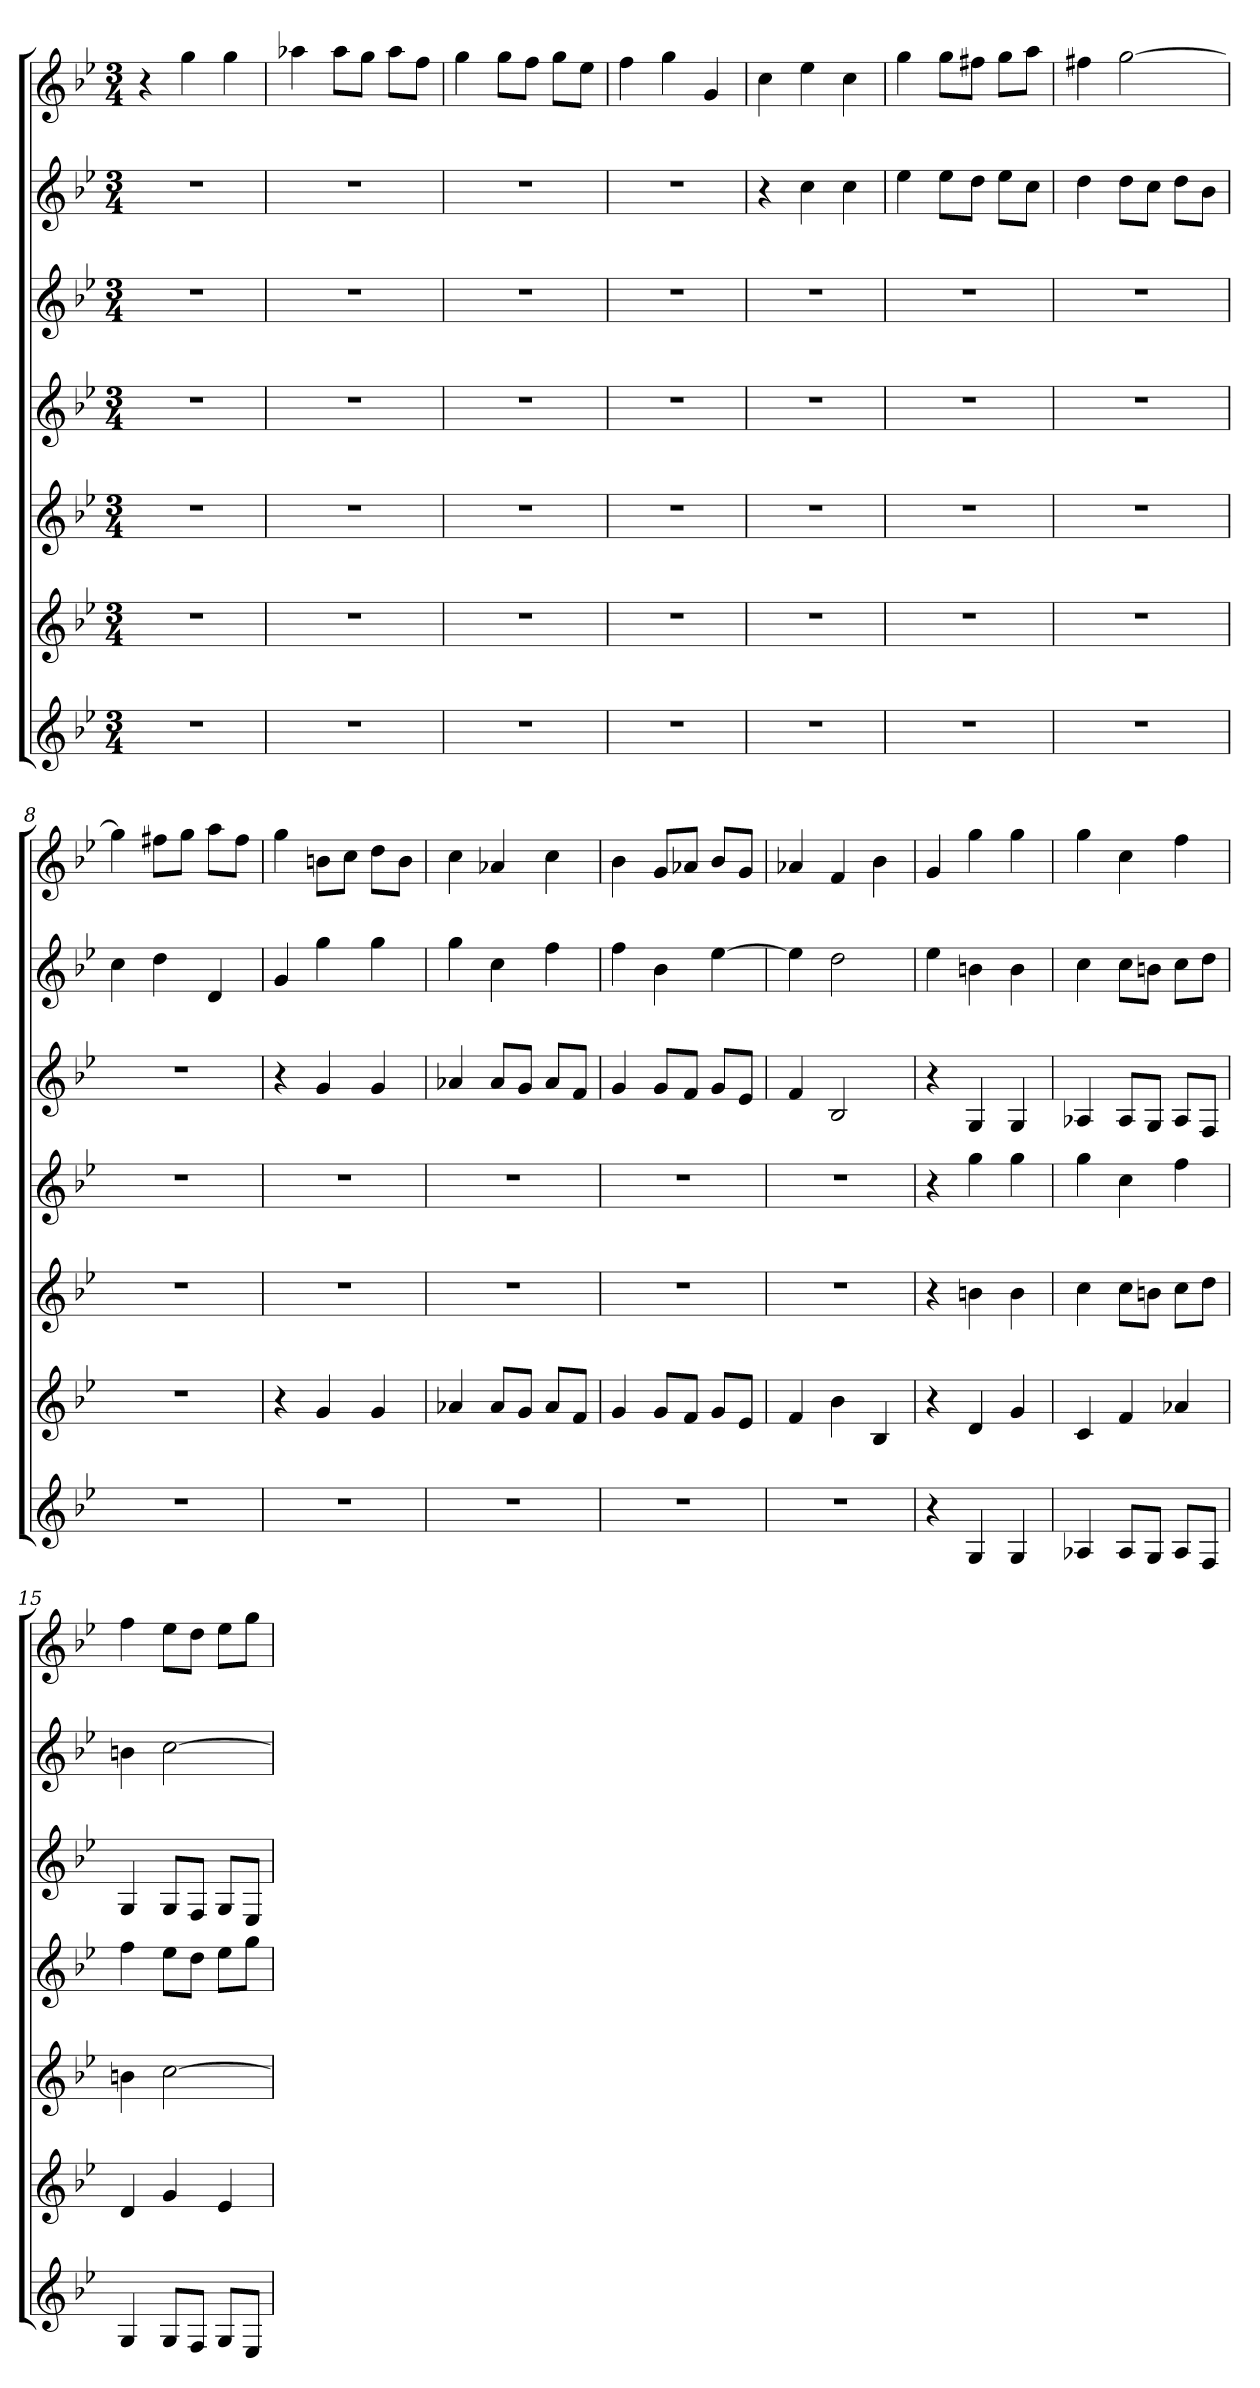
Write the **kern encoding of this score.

**kern	**kern	**kern	**kern	**kern	**kern	**kern
*part7	*part6	*part5	*part4	*part3	*part2	*part1
*staff7	*staff6	*staff5	*staff4	*staff3	*staff2	*staff1
*k[b-e-]	*k[b-e-]	*k[b-e-]	*k[b-e-]	*k[b-e-]	*k[b-e-]	*k[b-e-]
*g:	*g:	*g:	*g:	*g:	*g:	*g:
*M3/4	*M3/4	*M3/4	*M3/4	*M3/4	*M3/4	*M3/4
=1	=1	=1	=1	=1	=1	=1
2.r	2.r	2.r	2.r	2.r	2.r	4r
.	.	.	.	.	.	4gg
.	.	.	.	.	.	4gg
=2	=2	=2	=2	=2	=2	=2
2.r	2.r	2.r	2.r	2.r	2.r	4aa-X
.	.	.	.	.	.	8aa-L
.	.	.	.	.	.	8ggJ
.	.	.	.	.	.	8aa-L
.	.	.	.	.	.	8ffJ
=3	=3	=3	=3	=3	=3	=3
2.r	2.r	2.r	2.r	2.r	2.r	4gg
.	.	.	.	.	.	8ggL
.	.	.	.	.	.	8ffJ
.	.	.	.	.	.	8ggL
.	.	.	.	.	.	8ee-J
=4	=4	=4	=4	=4	=4	=4
2.r	2.r	2.r	2.r	2.r	2.r	4ff
.	.	.	.	.	.	4gg
.	.	.	.	.	.	4g
=5	=5	=5	=5	=5	=5	=5
2.r	2.r	2.r	2.r	2.r	4r	4cc
.	.	.	.	.	4cc	4ee-
.	.	.	.	.	4cc	4cc
=6	=6	=6	=6	=6	=6	=6
2.r	2.r	2.r	2.r	2.r	4ee-	4gg
.	.	.	.	.	8ee-L	8ggL
.	.	.	.	.	8ddJ	8ff#XJ
.	.	.	.	.	8ee-L	8ggL
.	.	.	.	.	8ccJ	8aaJ
=7	=7	=7	=7	=7	=7	=7
2.r	2.r	2.r	2.r	2.r	4dd	4ff#X
.	.	.	.	.	8ddL	[2gg
.	.	.	.	.	8ccJ	.
.	.	.	.	.	8ddL	.
.	.	.	.	.	8b-J	.
=8	=8	=8	=8	=8	=8	=8
2.r	2.r	2.r	2.r	2.r	4cc	4gg]
.	.	.	.	.	4dd	8ff#XL
.	.	.	.	.	.	8ggJ
.	.	.	.	.	4d	8aaL
.	.	.	.	.	.	8ff#J
=9	=9	=9	=9	=9	=9	=9
2.r	4r	2.r	2.r	4r	4g	4gg
.	4g	.	.	4g	4gg	8bnL
.	.	.	.	.	.	8ccJ
.	4g	.	.	4g	4gg	8ddL
.	.	.	.	.	.	8bJ
=10	=10	=10	=10	=10	=10	=10
2.r	4a-X	2.r	2.r	4a-X	4gg	4cc
.	8a-L	.	.	8a-L	4cc	4a-X
.	8gJ	.	.	8gJ	.	.
.	8a-L	.	.	8a-L	4ff	4cc
.	8fJ	.	.	8fJ	.	.
=11	=11	=11	=11	=11	=11	=11
2.r	4g	2.r	2.r	4g	4ff	4b-
.	8gL	.	.	8gL	4b-	8gL
.	8fJ	.	.	8fJ	.	8a-XJ
.	8gL	.	.	8gL	[4ee-	8b-L
.	8e-J	.	.	8e-J	.	8gJ
=12	=12	=12	=12	=12	=12	=12
2.r	4f	2.r	2.r	4f	4ee-]	4a-X
.	4b-	.	.	2B-	2dd	4f
.	4B-	.	.	.	.	4b-
=13	=13	=13	=13	=13	=13	=13
4r	4r	4r	4r	4r	4ee-	4g
4G	4d	4bn	4gg	4G	4bn	4gg
4G	4g	4b	4gg	4G	4b	4gg
=14	=14	=14	=14	=14	=14	=14
4A-X	4c	4cc	4gg	4A-X	4cc	4gg
8A-L	4f	8ccL	4cc	8A-L	8ccL	4cc
8GJ	.	8bnJ	.	8GJ	8bnJ	.
8A-L	4a-X	8ccL	4ff	8A-L	8ccL	4ff
8FJ	.	8ddJ	.	8FJ	8ddJ	.
=15	=15	=15	=15	=15	=15	=15
4G	4d	4bn	4ff	4G	4bn	4ff
8GL	4g	[2cc	8ee-L	8GL	[2cc	8ee-L
8FJ	.	.	8ddJ	8FJ	.	8ddJ
8GL	4e-	.	8ee-L	8GL	.	8ee-L
8E-J	.	.	8ggJ	8E-J	.	8ggJ
=	=	=	=	=	=	=
*-	*-	*-	*-	*-	*-	*-
